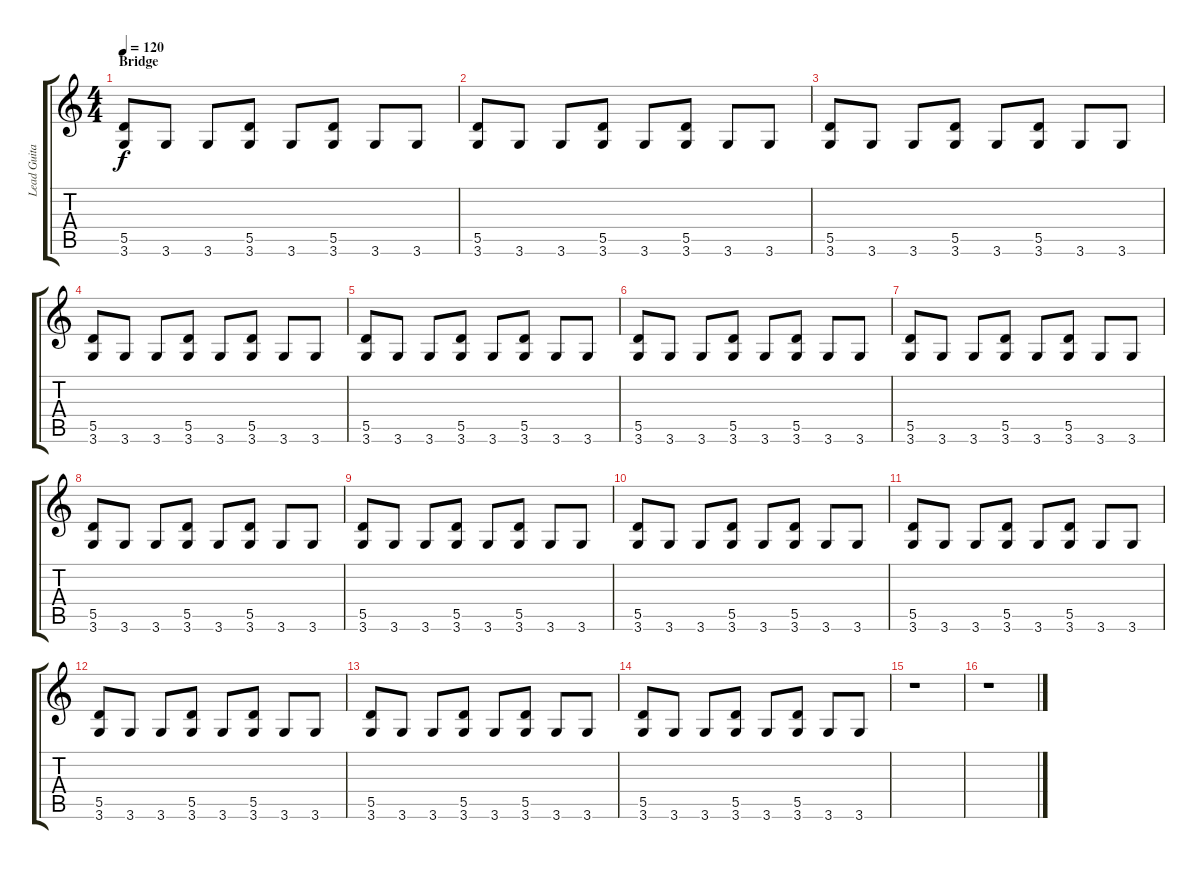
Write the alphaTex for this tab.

\track ("Lead Guitar" "Lead Guita") {instrument distortionguitar}
\staff {score tabs}
\tuning (E4 B3 G3 D3 A2 E2) {hide}
\ts (4 4)
\section ("" "Bridge")
\tempo 120
\clef g2
\ks c
(5.5 3.6).8{dy f} 3.6.8 3.6.8 (5.5 3.6).8 3.6.8 (5.5 3.6).8 3.6.8 3.6.8 |
(5.5 3.6).8 3.6.8 3.6.8 (5.5 3.6).8 3.6.8 (5.5 3.6).8 3.6.8 3.6.8 |
(5.5 3.6).8 3.6.8 3.6.8 (5.5 3.6).8 3.6.8 (5.5 3.6).8 3.6.8 3.6.8 |
(5.5 3.6).8 3.6.8 3.6.8 (5.5 3.6).8 3.6.8 (5.5 3.6).8 3.6.8 3.6.8 |
(5.5 3.6).8 3.6.8 3.6.8 (5.5 3.6).8 3.6.8 (5.5 3.6).8 3.6.8 3.6.8 |
(5.5 3.6).8 3.6.8 3.6.8 (5.5 3.6).8 3.6.8 (5.5 3.6).8 3.6.8 3.6.8 |
(5.5 3.6).8 3.6.8 3.6.8 (5.5 3.6).8 3.6.8 (5.5 3.6).8 3.6.8 3.6.8 |
(5.5 3.6).8 3.6.8 3.6.8 (5.5 3.6).8 3.6.8 (5.5 3.6).8 3.6.8 3.6.8 |
(5.5 3.6).8 3.6.8 3.6.8 (5.5 3.6).8 3.6.8 (5.5 3.6).8 3.6.8 3.6.8 |
(5.5 3.6).8 3.6.8 3.6.8 (5.5 3.6).8 3.6.8 (5.5 3.6).8 3.6.8 3.6.8 |
(5.5 3.6).8 3.6.8 3.6.8 (5.5 3.6).8 3.6.8 (5.5 3.6).8 3.6.8 3.6.8 |
(5.5 3.6).8 3.6.8 3.6.8 (5.5 3.6).8 3.6.8 (5.5 3.6).8 3.6.8 3.6.8 |
(5.5 3.6).8 3.6.8 3.6.8 (5.5 3.6).8 3.6.8 (5.5 3.6).8 3.6.8 3.6.8 |
(5.5 3.6).8 3.6.8 3.6.8 (5.5 3.6).8 3.6.8 (5.5 3.6).8 3.6.8 3.6.8 |
r.1 |
r.1
